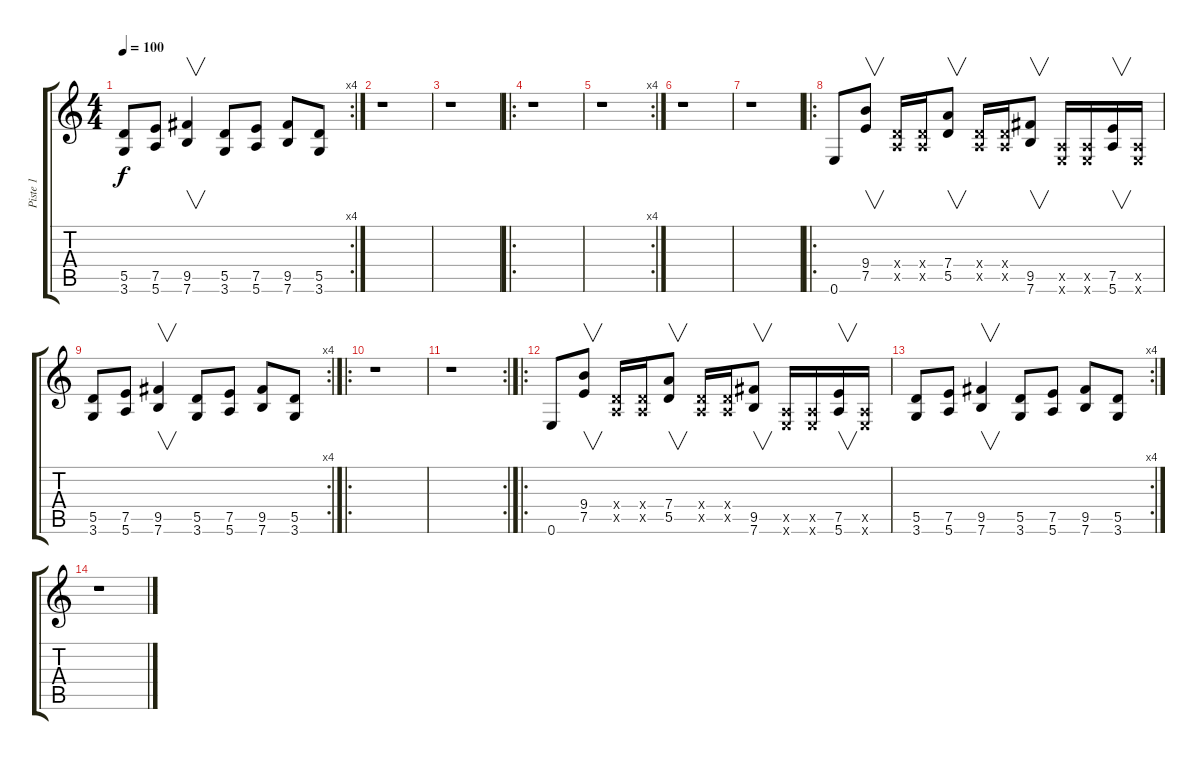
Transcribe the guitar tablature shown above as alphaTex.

\track ("Piste 1" "Piste 1") {instrument overdrivenguitar}
\staff {score tabs}
\tuning (E4 B3 G3 D3 A2 E2) {hide}
\rc 4
\ts (4 4)
\tempo 100
\clef g2
\ks c
(5.5 3.6).8{dy f} (7.5 5.6).8 (9.5 7.6).4{v} (5.5 3.6).8 (7.5 5.6).8 (9.5 7.6).8 (5.5 3.6).8 |
r.1 |
r.1 |
\ro
r.1 |
\rc 4
r.1 |
r.1 |
r.1 |
\ro
0.6.8 (9.4 7.5).8{v} (0.4{x} 0.5{x}).16 (0.4{x} 0.5{x}).16 (7.4 5.5).8{v} (0.4{x} 0.5{x}).16 (0.4{x} 0.5{x}).16 (9.5 7.6).8{v} (0.5{x} 0.6{x}).16 (0.5{x} 0.6{x}).16 (7.5 5.6).16{v} (0.5{x} 0.6{x}).16 |
\rc 4
(5.5 3.6).8 (7.5 5.6).8 (9.5 7.6).4{v} (5.5 3.6).8 (7.5 5.6).8 (9.5 7.6).8 (5.5 3.6).8 |
\ro
r.1 |
\rc 2
r.1 |
\ro
0.6.8 (9.4 7.5).8{v} (0.4{x} 0.5{x}).16 (0.4{x} 0.5{x}).16 (7.4 5.5).8{v} (0.4{x} 0.5{x}).16 (0.4{x} 0.5{x}).16 (9.5 7.6).8{v} (0.5{x} 0.6{x}).16 (0.5{x} 0.6{x}).16 (7.5 5.6).16{v} (0.5{x} 0.6{x}).16 |
\rc 4
(5.5 3.6).8 (7.5 5.6).8 (9.5 7.6).4{v} (5.5 3.6).8 (7.5 5.6).8 (9.5 7.6).8 (5.5 3.6).8 |
r.1
